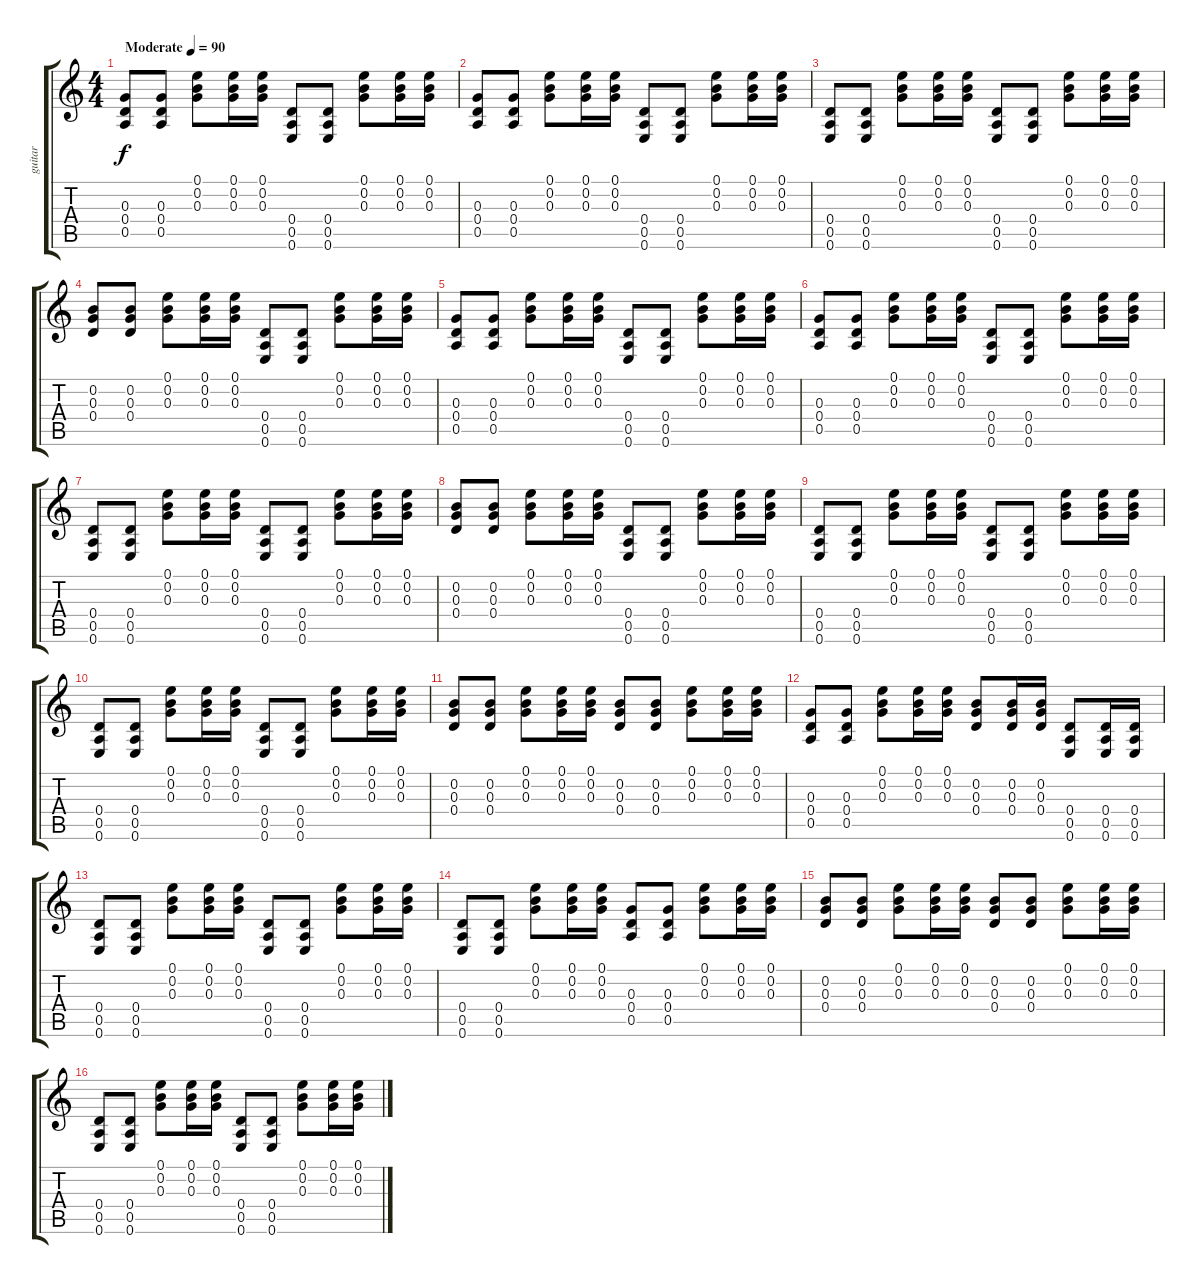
\track ("guitar" "guitar") {instrument acousticguitarsteel}
\staff {score tabs}
\tuning (E4 B3 G3 D3 A2 E2) {hide}
\ts (4 4)
\tempo (90 "Moderate")
\clef g2
\ks c
(0.3 0.4 0.5).8{dy f instrument acousticguitarsteel} (0.3 0.4 0.5).8 (0.1 0.2 0.3).8 (0.1 0.2 0.3).16 (0.1 0.2 0.3).16 (0.4 0.5 0.6).8 (0.4 0.5 0.6).8 (0.1 0.2 0.3).8 (0.1 0.2 0.3).16 (0.1 0.2 0.3).16 |
(0.3 0.4 0.5).8 (0.3 0.4 0.5).8 (0.1 0.2 0.3).8 (0.1 0.2 0.3).16 (0.1 0.2 0.3).16 (0.4 0.5 0.6).8 (0.4 0.5 0.6).8 (0.1 0.2 0.3).8 (0.1 0.2 0.3).16 (0.1 0.2 0.3).16 |
(0.4 0.5 0.6).8 (0.4 0.5 0.6).8 (0.1 0.2 0.3).8 (0.1 0.2 0.3).16 (0.1 0.2 0.3).16 (0.4 0.5 0.6).8 (0.4 0.5 0.6).8 (0.1 0.2 0.3).8 (0.1 0.2 0.3).16 (0.1 0.2 0.3).16 |
(0.2 0.3 0.4).8 (0.2 0.3 0.4).8 (0.1 0.2 0.3).8 (0.1 0.2 0.3).16 (0.1 0.2 0.3).16 (0.4 0.5 0.6).8 (0.4 0.5 0.6).8 (0.1 0.2 0.3).8 (0.1 0.2 0.3).16 (0.1 0.2 0.3).16 |
(0.3 0.4 0.5).8 (0.3 0.4 0.5).8 (0.1 0.2 0.3).8 (0.1 0.2 0.3).16 (0.1 0.2 0.3).16 (0.4 0.5 0.6).8 (0.4 0.5 0.6).8 (0.1 0.2 0.3).8 (0.1 0.2 0.3).16 (0.1 0.2 0.3).16 |
(0.3 0.4 0.5).8 (0.3 0.4 0.5).8 (0.1 0.2 0.3).8 (0.1 0.2 0.3).16 (0.1 0.2 0.3).16 (0.4 0.5 0.6).8 (0.4 0.5 0.6).8 (0.1 0.2 0.3).8 (0.1 0.2 0.3).16 (0.1 0.2 0.3).16 |
(0.4 0.5 0.6).8 (0.4 0.5 0.6).8 (0.1 0.2 0.3).8 (0.1 0.2 0.3).16 (0.1 0.2 0.3).16 (0.4 0.5 0.6).8 (0.4 0.5 0.6).8 (0.1 0.2 0.3).8 (0.1 0.2 0.3).16 (0.1 0.2 0.3).16 |
(0.2 0.3 0.4).8 (0.2 0.3 0.4).8 (0.1 0.2 0.3).8 (0.1 0.2 0.3).16 (0.1 0.2 0.3).16 (0.4 0.5 0.6).8 (0.4 0.5 0.6).8 (0.1 0.2 0.3).8 (0.1 0.2 0.3).16 (0.1 0.2 0.3).16 |
(0.4 0.5 0.6).8 (0.4 0.5 0.6).8 (0.1 0.2 0.3).8 (0.1 0.2 0.3).16 (0.1 0.2 0.3).16 (0.4 0.5 0.6).8 (0.4 0.5 0.6).8 (0.1 0.2 0.3).8 (0.1 0.2 0.3).16 (0.1 0.2 0.3).16 |
(0.4 0.5 0.6).8 (0.4 0.5 0.6).8 (0.1 0.2 0.3).8 (0.1 0.2 0.3).16 (0.1 0.2 0.3).16 (0.4 0.5 0.6).8 (0.4 0.5 0.6).8 (0.1 0.2 0.3).8 (0.1 0.2 0.3).16 (0.1 0.2 0.3).16 |
(0.2 0.3 0.4).8 (0.2 0.3 0.4).8 (0.1 0.2 0.3).8 (0.1 0.2 0.3).16 (0.1 0.2 0.3).16 (0.2 0.3 0.4).8 (0.2 0.3 0.4).8 (0.1 0.2 0.3).8 (0.1 0.2 0.3).16 (0.1 0.2 0.3).16 |
(0.3 0.4 0.5).8 (0.3 0.4 0.5).8 (0.1 0.2 0.3).8 (0.1 0.2 0.3).16 (0.1 0.2 0.3).16 (0.2 0.3 0.4).8 (0.2 0.3 0.4).16 (0.2 0.3 0.4).16 (0.4 0.5 0.6).8 (0.4 0.5 0.6).16 (0.4 0.5 0.6).16 |
(0.4 0.5 0.6).8 (0.4 0.5 0.6).8 (0.1 0.2 0.3).8 (0.1 0.2 0.3).16 (0.1 0.2 0.3).16 (0.4 0.5 0.6).8 (0.4 0.5 0.6).8 (0.1 0.2 0.3).8 (0.1 0.2 0.3).16 (0.1 0.2 0.3).16 |
(0.4 0.5 0.6).8 (0.4 0.5 0.6).8 (0.1 0.2 0.3).8 (0.1 0.2 0.3).16 (0.1 0.2 0.3).16 (0.3 0.4 0.5).8 (0.3 0.4 0.5).8 (0.1 0.2 0.3).8 (0.1 0.2 0.3).16 (0.1 0.2 0.3).16 |
(0.2 0.3 0.4).8 (0.2 0.3 0.4).8 (0.1 0.2 0.3).8 (0.1 0.2 0.3).16 (0.1 0.2 0.3).16 (0.2 0.3 0.4).8 (0.2 0.3 0.4).8 (0.1 0.2 0.3).8 (0.1 0.2 0.3).16 (0.1 0.2 0.3).16 |
(0.4 0.5 0.6).8 (0.4 0.5 0.6).8 (0.1 0.2 0.3).8 (0.1 0.2 0.3).16 (0.1 0.2 0.3).16 (0.4 0.5 0.6).8 (0.4 0.5 0.6).8 (0.1 0.2 0.3).8 (0.1 0.2 0.3).16 (0.1 0.2 0.3).16
